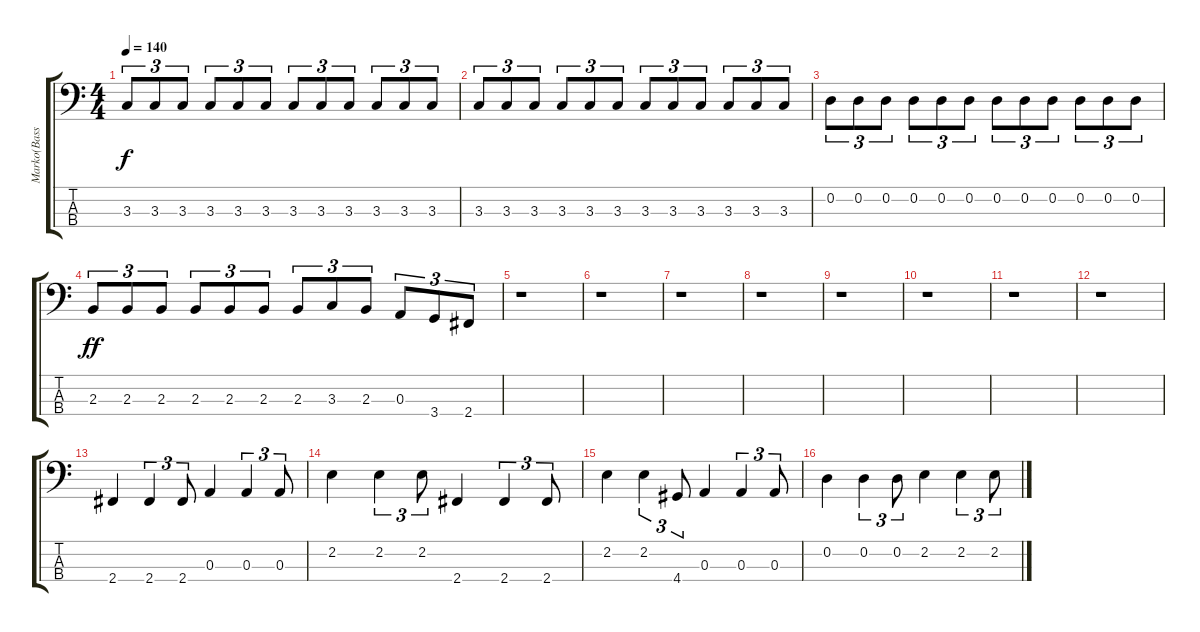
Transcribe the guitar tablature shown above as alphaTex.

\track ("Marko(Bass)" "Marko(Bass") {instrument electricbassfinger}
\staff {score tabs}
\tuning (G2 D2 A1 E1) {hide}
\ts (4 4)
\tempo 140
\clef f4
\ks c
3.3.8{tu (3 2) dy f} 3.3.8{tu (3 2)} 3.3.8{tu (3 2)} 3.3.8{tu (3 2)} 3.3.8{tu (3 2)} 3.3.8{tu (3 2)} 3.3.8{tu (3 2)} 3.3.8{tu (3 2)} 3.3.8{tu (3 2)} 3.3.8{tu (3 2)} 3.3.8{tu (3 2)} 3.3.8{tu (3 2)} |
3.3.8{tu (3 2)} 3.3.8{tu (3 2)} 3.3.8{tu (3 2)} 3.3.8{tu (3 2)} 3.3.8{tu (3 2)} 3.3.8{tu (3 2)} 3.3.8{tu (3 2)} 3.3.8{tu (3 2)} 3.3.8{tu (3 2)} 3.3.8{tu (3 2)} 3.3.8{tu (3 2)} 3.3.8{tu (3 2)} |
0.2.8{tu (3 2)} 0.2.8{tu (3 2)} 0.2.8{tu (3 2)} 0.2.8{tu (3 2)} 0.2.8{tu (3 2)} 0.2.8{tu (3 2)} 0.2.8{tu (3 2)} 0.2.8{tu (3 2)} 0.2.8{tu (3 2)} 0.2.8{tu (3 2)} 0.2.8{tu (3 2)} 0.2.8{tu (3 2)} |
2.3.8{tu (3 2) dy ff} 2.3.8{tu (3 2)} 2.3.8{tu (3 2)} 2.3.8{tu (3 2)} 2.3.8{tu (3 2)} 2.3.8{tu (3 2)} 2.3.8{tu (3 2)} 3.3.8{tu (3 2)} 2.3.8{tu (3 2)} 0.3.8{tu (3 2)} 3.4.8{tu (3 2)} 2.4.8{tu (3 2)} |
r.1 |
r.1 |
r.1 |
r.1 |
r.1 |
r.1 |
r.1 |
r.1 |
2.4.4 2.4.4{tu (3 2)} 2.4.8{tu (3 2)} 0.3.4 0.3.4{tu (3 2)} 0.3.8{tu (3 2)} |
2.2.4 2.2.4{tu (3 2)} 2.2.8{tu (3 2)} 2.4.4 2.4.4{tu (3 2)} 2.4.8{tu (3 2)} |
2.2.4 2.2.4{tu (3 2)} 4.4.8{tu (3 2)} 0.3.4 0.3.4{tu (3 2)} 0.3.8{tu (3 2)} |
0.2.4 0.2.4{tu (3 2)} 0.2.8{tu (3 2)} 2.2.4 2.2.4{tu (3 2)} 2.2.8{tu (3 2)}
